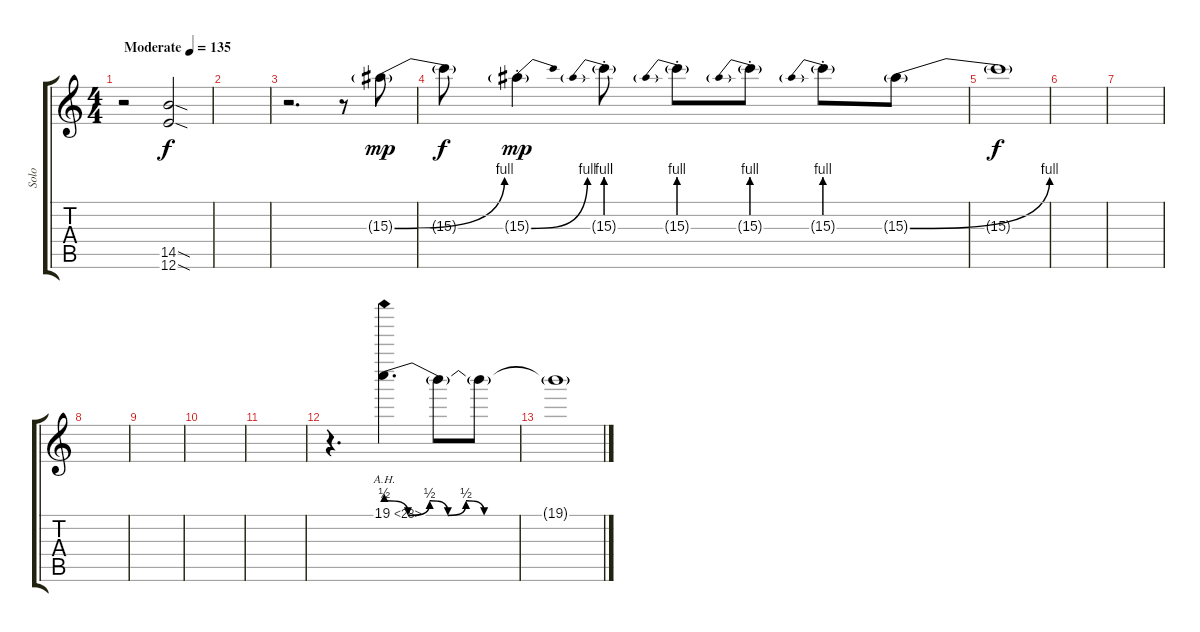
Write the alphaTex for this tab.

\track ("Solo" "Solo") {instrument overdrivenguitar}
\staff {score tabs}
\tuning (E4 B3 G3 D3 A2 E2) {hide}
\ts (4 4)
\tempo (135 "Moderate")
\clef g2
\ks c
r.2{dy f instrument overdrivenguitar} (14.5{sod} 12.6{sod}).2 |
|
r.2{d} r.8 15.3{be (bend 0 0 60 4) g}.8{dy mp} |
15.3{t}.8{dy f} 15.3{be (bend 0 0 60 4) g st}.4{dy mp} 15.3{be (prebend 0 4 60 4) g st}.8 15.3{be (prebend 0 4 60 4) g st}.8 15.3{be (prebend 0 4 60 4) g st}.8 15.3{be (prebend 0 4 60 4) g st}.8 15.3{be (bend 0 0 60 4) g}.8 |
15.3{t}.1{dy f} |
|
|
|
|
|
|
r.4{d} 19.1{be (custom 0 2 6 0 12 2 17 0 22 2 27 0 60 0) ah 9}.4{d} 19.1{t}.8 19.1{t}.8 |
19.1{t}.1
